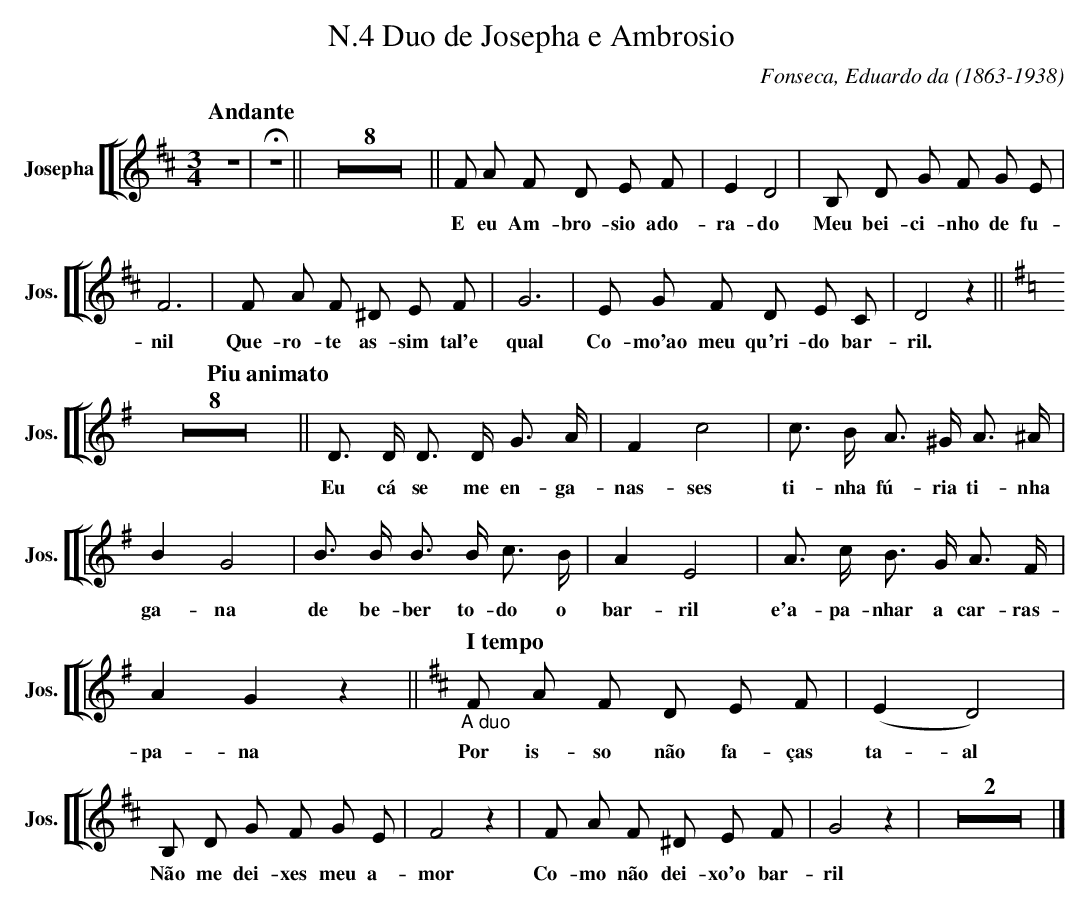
X:1
T:N.4 Duo de Josepha e Ambrosio
C:Fonseca, Eduardo da (1863-1938)
M:3/4
L:1/4
K:D
V: 10 clef=treble name="Josepha" sname="Jos."
%%staves [[ 10 ]]
[V: 10]	[L:1/8][Q:"Andante"] \
   Z | !fermata!Z  || Z8 || \
   F A F D E F | E2 D4 | \
w: E eu Am-bro-sio ado-ra-do
   B, D G F G E | F6 | \
w: Meu bei-ci-nho de fu-nil
   F A F ^D E F | G6 | \
w: Que-ro-te as-sim tal'e qual
   E G F D E C | D4 z2 ||
w: Co-mo'ao meu qu'ri-do bar-ril.
[Q:"Piu animato"][K:G] \
   Z8 || \
   D> D D> D G> A | F2c4 | \
w: Eu c\'a se me en-ga-nas-ses
   c> B A> ^G A> ^A | B2 G4 | \
w: ti-nha f\'u-ria ti-nha ga-na
    B> B B> B c> B | A2E4 | \
w: de be-ber to-do o bar-ril
    A> c B> G A> F | A2 G2 z2 || \
w: e'a-pa-nhar a car-ras-pa-na
[K:D][Q:"I tempo"]"_A duo" \
    F A F D E F | (E2 D4) | \
w: Por is-so n\~ao fa-\ccas ta-al
   B, D G F G E | F4 z2 | \
w: N\~ao me dei-xes meu a-mor
   F A F ^D E F | G4 z2 | Z2 |]
w: Co-mo n\~ao dei-xo'o bar-ril
